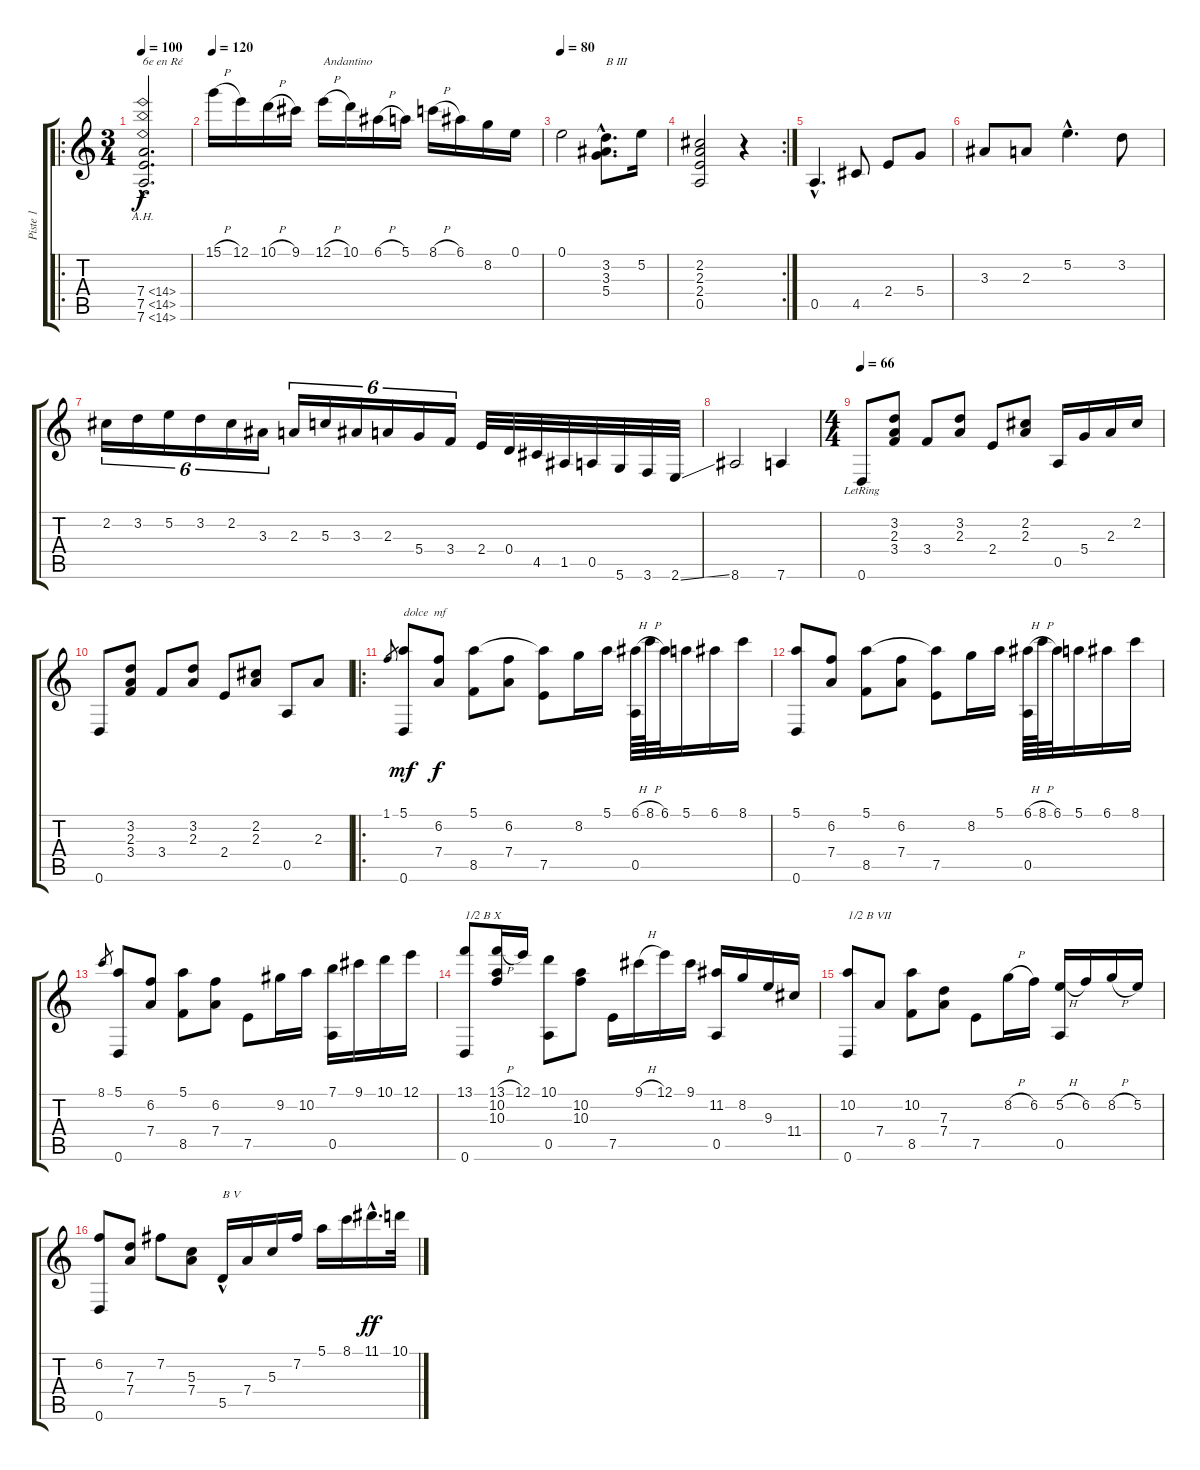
\track ("Piste 1" "Piste 1") {instrument acousticguitarnylon}
\staff {score tabs}
\tuning (E4 B3 G3 D3 A2 D2) {hide}
\ro
\ts (3 4)
\tempo 100
\clef g2
\ks c
(7.4{ah 7 hac} 7.5{ah 7 hac} 7.6{ah 7 hac}).2{d txt "6e en Ré" dy f instrument acousticguitarnylon} |
\tempo 120
15.1{h}.16 12.1.16 10.1{h}.16 9.1.16 12.1{h}.16{txt "Andantino"} 10.1.16 6.1{h}.16 5.1.16 8.1{h}.16 6.1.16 8.2.16 0.1.16 |
\tempo 80
0.1.2 (3.2{hac} 3.3{hac} 5.4{hac}).8{d txt "B III"} 5.2.16 |
\rc 2
(2.2 2.3 2.4 0.5).2 r.4 |
0.5{hac}.4{d} 4.5.8 2.4.8 5.4.8 |
3.3.8 2.3.8 5.2{hac}.4{d} 3.2.8 |
2.2.16{tu (6 4)} 3.2.16{tu (6 4)} 5.2.16{tu (6 4)} 3.2.16{tu (6 4)} 2.2.16{tu (6 4)} 3.3.16{tu (6 4)} 2.3.16{tu (6 4)} 5.3.16{tu (6 4)} 3.3.16{tu (6 4)} 2.3.16{tu (6 4)} 5.4.16{tu (6 4)} 3.4.16{tu (6 4)} 2.4.32 0.4.32 4.5.32 1.5.32 0.5.32 5.6.32 3.6.32 2.6{ss}.32 |
8.6.2 7.6.4 |
\ts (4 4)
\tempo 66
0.6{lr}.8 (3.2 2.3 3.4).8 3.4.8 (3.2 2.3).8 2.4.8 (2.2 2.3).8 0.5.16 5.4.16 2.3.16 2.2.16 |
0.6.8 (3.2 2.3 3.4).8 3.4.8 (3.2 2.3).8 2.4.8 (2.2 2.3).8 0.5.8 2.3.8 |
\ro
1.1.8{gr} (5.1 0.6).8{txt "dolce  mf" dy mf} (6.2 7.4).8{dy f} (5.1 8.5).8 (6.2 7.4).8 (5.1{t} 7.5).8 8.2.16 5.1.16 (6.1{h} 0.5).64 8.1{h}.64 6.1.32 5.1.16 6.1.16 8.1.16 |
(5.1 0.6).8 (6.2 7.4).8 (5.1 8.5).8 (6.2 7.4).8 (5.1{t} 7.5).8 8.2.16 5.1.16 (6.1{h} 0.5).64 8.1{h}.64 6.1.32 5.1.16 6.1.16 8.1.16 |
8.1.8{gr} (5.1 0.6).8 (6.2 7.4).8 (5.1 8.5).8 (6.2 7.4).8 7.5.8 9.2.16 10.2.16 (7.1 0.5).16 9.1.16 10.1.16 12.1.16 |
(13.1 0.6).8{txt "1/2 B X"} (13.1{h} 10.2 10.3).16 12.1.16 (10.1 0.5).8 (10.2 10.3).8 7.5.16 9.1{h}.16 12.1.16 9.1.16 (11.2 0.5).16 8.2.16 9.3.16 11.4.16 |
(10.2 0.6).8{txt "1/2 B VII"} 7.4.8 (10.2 8.5).8 (7.3 7.4).8 7.5.8 8.2{h}.16 6.2.16 (5.2{h} 0.5).16 6.2.16 8.2{h}.16 5.2.16 |
(6.2 0.6).8 (7.3 7.4).8 7.2.8 (5.3 7.4).8 5.5{hac}.16{txt "B V"} 7.4.16 5.3.16 7.2.16 5.1.16 8.1.16 11.1{hac}.16{d dy ff} 10.1.32
